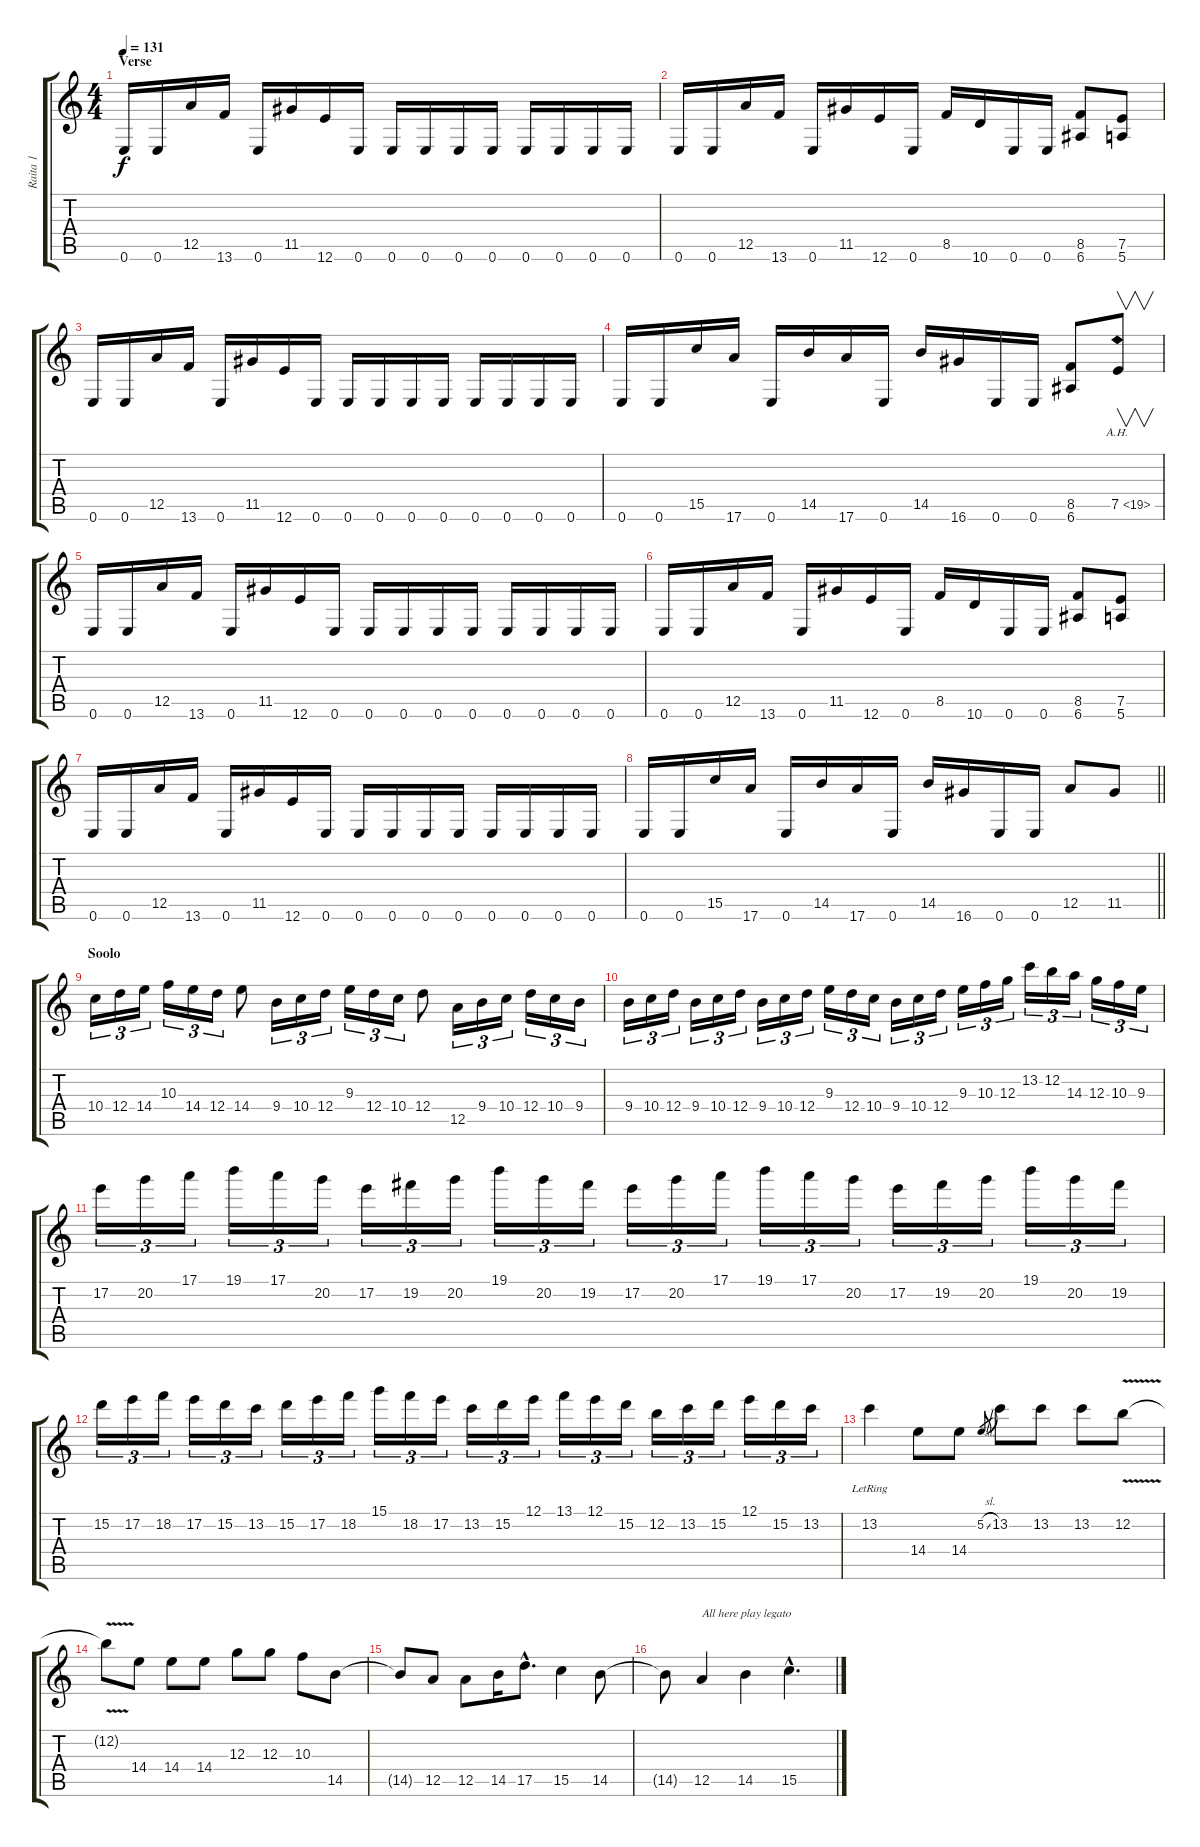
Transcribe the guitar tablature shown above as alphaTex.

\track ("Raita 1" "Raita 1") {instrument distortionguitar}
\staff {score tabs}
\tuning (E4 B3 G3 D3 A2 E2) {hide}
\ts (4 4)
\section ("" "Verse")
\tempo 131
\clef g2
\ks c
0.6.16{dy f} 0.6.16 12.5.16 13.6.16 0.6.16 11.5.16 12.6.16 0.6.16 0.6.16 0.6.16 0.6.16 0.6.16 0.6.16 0.6.16 0.6.16 0.6.16 |
0.6.16 0.6.16 12.5.16 13.6.16 0.6.16 11.5.16 12.6.16 0.6.16 8.5.16 10.6.16 0.6.16 0.6.16 (8.5 6.6).8 (7.5 5.6).8 |
0.6.16 0.6.16 12.5.16 13.6.16 0.6.16 11.5.16 12.6.16 0.6.16 0.6.16 0.6.16 0.6.16 0.6.16 0.6.16 0.6.16 0.6.16 0.6.16 |
0.6.16 0.6.16 15.5.16 17.6.16 0.6.16 14.5.16 17.6.16 0.6.16 14.5.16 16.6.16 0.6.16 0.6.16 (8.5 6.6).8 7.5{ah 12}.8{v} |
0.6.16 0.6.16 12.5.16 13.6.16 0.6.16 11.5.16 12.6.16 0.6.16 0.6.16 0.6.16 0.6.16 0.6.16 0.6.16 0.6.16 0.6.16 0.6.16 |
0.6.16 0.6.16 12.5.16 13.6.16 0.6.16 11.5.16 12.6.16 0.6.16 8.5.16 10.6.16 0.6.16 0.6.16 (8.5 6.6).8 (7.5 5.6).8 |
0.6.16 0.6.16 12.5.16 13.6.16 0.6.16 11.5.16 12.6.16 0.6.16 0.6.16 0.6.16 0.6.16 0.6.16 0.6.16 0.6.16 0.6.16 0.6.16 |
\barLineRight lightlight
0.6.16 0.6.16 15.5.16 17.6.16 0.6.16 14.5.16 17.6.16 0.6.16 14.5.16 16.6.16 0.6.16 0.6.16 12.5.8 11.5.8 |
\section ("" "Soolo")
10.4.16{tu (3 2)} 12.4.16{tu (3 2)} 14.4.16{tu (3 2)} 10.3.16{tu (3 2)} 14.4.16{tu (3 2)} 12.4.16{tu (3 2)} 14.4.8 9.4.16{tu (3 2)} 10.4.16{tu (3 2)} 12.4.16{tu (3 2)} 9.3.16{tu (3 2)} 12.4.16{tu (3 2)} 10.4.16{tu (3 2)} 12.4.8 12.5.16{tu (3 2)} 9.4.16{tu (3 2)} 10.4.16{tu (3 2)} 12.4.16{tu (3 2)} 10.4.16{tu (3 2)} 9.4.16{tu (3 2)} |
9.4.16{tu (3 2)} 10.4.16{tu (3 2)} 12.4.16{tu (3 2)} 9.4.16{tu (3 2)} 10.4.16{tu (3 2)} 12.4.16{tu (3 2)} 9.4.16{tu (3 2)} 10.4.16{tu (3 2)} 12.4.16{tu (3 2)} 9.3.16{tu (3 2)} 12.4.16{tu (3 2)} 10.4.16{tu (3 2)} 9.4.16{tu (3 2)} 10.4.16{tu (3 2)} 12.4.16{tu (3 2)} 9.3.16{tu (3 2)} 10.3.16{tu (3 2)} 12.3.16{tu (3 2)} 13.2.16{tu (3 2)} 12.2.16{tu (3 2)} 14.3.16{tu (3 2)} 12.3.16{tu (3 2)} 10.3.16{tu (3 2)} 9.3.16{tu (3 2)} |
17.2.16{tu (3 2)} 20.2.16{tu (3 2)} 17.1.16{tu (3 2)} 19.1.16{tu (3 2)} 17.1.16{tu (3 2)} 20.2.16{tu (3 2)} 17.2.16{tu (3 2)} 19.2.16{tu (3 2)} 20.2.16{tu (3 2)} 19.1.16{tu (3 2)} 20.2.16{tu (3 2)} 19.2.16{tu (3 2)} 17.2.16{tu (3 2)} 20.2.16{tu (3 2)} 17.1.16{tu (3 2)} 19.1.16{tu (3 2)} 17.1.16{tu (3 2)} 20.2.16{tu (3 2)} 17.2.16{tu (3 2)} 19.2.16{tu (3 2)} 20.2.16{tu (3 2)} 19.1.16{tu (3 2)} 20.2.16{tu (3 2)} 19.2.16{tu (3 2)} |
15.2.16{tu (3 2)} 17.2.16{tu (3 2)} 18.2.16{tu (3 2)} 17.2.16{tu (3 2)} 15.2.16{tu (3 2)} 13.2.16{tu (3 2)} 15.2.16{tu (3 2)} 17.2.16{tu (3 2)} 18.2.16{tu (3 2)} 15.1.16{tu (3 2)} 18.2.16{tu (3 2)} 17.2.16{tu (3 2)} 13.2.16{tu (3 2)} 15.2.16{tu (3 2)} 12.1.16{tu (3 2)} 13.1.16{tu (3 2)} 12.1.16{tu (3 2)} 15.2.16{tu (3 2)} 12.2.16{tu (3 2)} 13.2.16{tu (3 2)} 15.2.16{tu (3 2)} 12.1.16{tu (3 2)} 15.2.16{tu (3 2)} 13.2.16{tu (3 2)} |
13.2{lr}.4 14.4.8 14.4.8 5.2{sl}.8{gr} 13.2.8 13.2.8 13.2.8 12.2{v}.8 |
12.2{t}.8 14.4.8 14.4.8 14.4.8 12.3.8 12.3.8 10.3.8 14.5.8 |
14.5{t}.8 12.5.8 12.5.8 14.5.16 17.5{hac}.8{d} 15.5.4 14.5.8 |
14.5{t}.8 12.5.4{txt "All here play legato"} 14.5.4 15.5{hac}.4{d}
